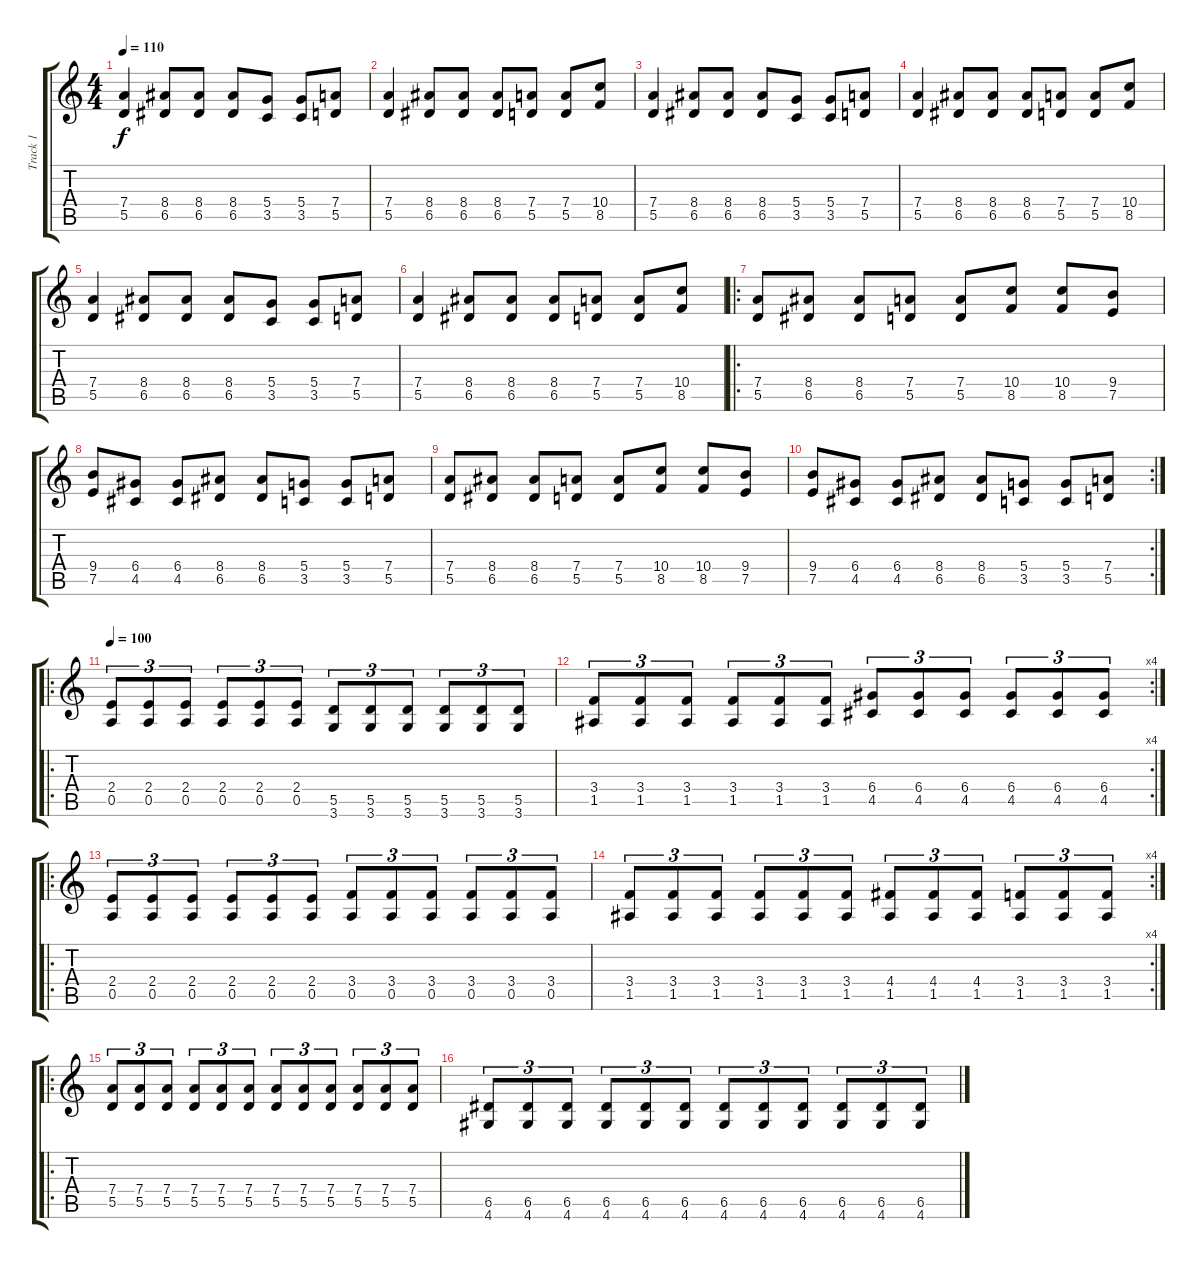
\track ("Track 1" "Track 1") {instrument distortionguitar}
\staff {score tabs}
\tuning (E4 B3 G3 D3 A2 E2) {hide}
\ts (4 4)
\tempo 110
\clef g2
\ks c
(7.4 5.5).4{dy f} (8.4 6.5).8 (8.4 6.5).8 (8.4 6.5).8 (5.4 3.5).8 (5.4 3.5).8 (7.4 5.5).8 |
(7.4 5.5).4 (8.4 6.5).8 (8.4 6.5).8 (8.4 6.5).8 (7.4 5.5).8 (7.4 5.5).8 (10.4 8.5).8 |
(7.4 5.5).4 (8.4 6.5).8 (8.4 6.5).8 (8.4 6.5).8 (5.4 3.5).8 (5.4 3.5).8 (7.4 5.5).8 |
(7.4 5.5).4 (8.4 6.5).8 (8.4 6.5).8 (8.4 6.5).8 (7.4 5.5).8 (7.4 5.5).8 (10.4 8.5).8 |
(7.4 5.5).4 (8.4 6.5).8 (8.4 6.5).8 (8.4 6.5).8 (5.4 3.5).8 (5.4 3.5).8 (7.4 5.5).8 |
(7.4 5.5).4 (8.4 6.5).8 (8.4 6.5).8 (8.4 6.5).8 (7.4 5.5).8 (7.4 5.5).8 (10.4 8.5).8 |
\ro
(7.4 5.5).8 (8.4 6.5).8 (8.4 6.5).8 (7.4 5.5).8 (7.4 5.5).8 (10.4 8.5).8 (10.4 8.5).8 (9.4 7.5).8 |
(9.4 7.5).8 (6.4 4.5).8 (6.4 4.5).8 (8.4 6.5).8 (8.4 6.5).8 (5.4 3.5).8 (5.4 3.5).8 (7.4 5.5).8 |
(7.4 5.5).8 (8.4 6.5).8 (8.4 6.5).8 (7.4 5.5).8 (7.4 5.5).8 (10.4 8.5).8 (10.4 8.5).8 (9.4 7.5).8 |
\rc 2
(9.4 7.5).8 (6.4 4.5).8 (6.4 4.5).8 (8.4 6.5).8 (8.4 6.5).8 (5.4 3.5).8 (5.4 3.5).8 (7.4 5.5).8 |
\ro
\tempo 100
(2.4 0.5).8{tu (3 2)} (2.4 0.5).8{tu (3 2)} (2.4 0.5).8{tu (3 2)} (2.4 0.5).8{tu (3 2)} (2.4 0.5).8{tu (3 2)} (2.4 0.5).8{tu (3 2)} (5.5 3.6).8{tu (3 2)} (5.5 3.6).8{tu (3 2)} (5.5 3.6).8{tu (3 2)} (5.5 3.6).8{tu (3 2)} (5.5 3.6).8{tu (3 2)} (5.5 3.6).8{tu (3 2)} |
\rc 4
(3.4 1.5).8{tu (3 2)} (3.4 1.5).8{tu (3 2)} (3.4 1.5).8{tu (3 2)} (3.4 1.5).8{tu (3 2)} (3.4 1.5).8{tu (3 2)} (3.4 1.5).8{tu (3 2)} (6.4 4.5).8{tu (3 2)} (6.4 4.5).8{tu (3 2)} (6.4 4.5).8{tu (3 2)} (6.4 4.5).8{tu (3 2)} (6.4 4.5).8{tu (3 2)} (6.4 4.5).8{tu (3 2)} |
\ro
(2.4 0.5).8{tu (3 2)} (2.4 0.5).8{tu (3 2)} (2.4 0.5).8{tu (3 2)} (2.4 0.5).8{tu (3 2)} (2.4 0.5).8{tu (3 2)} (2.4 0.5).8{tu (3 2)} (3.4 0.5).8{tu (3 2)} (3.4 0.5).8{tu (3 2)} (3.4 0.5).8{tu (3 2)} (3.4 0.5).8{tu (3 2)} (3.4 0.5).8{tu (3 2)} (3.4 0.5).8{tu (3 2)} |
\rc 4
(3.4 1.5).8{tu (3 2)} (3.4 1.5).8{tu (3 2)} (3.4 1.5).8{tu (3 2)} (3.4 1.5).8{tu (3 2)} (3.4 1.5).8{tu (3 2)} (3.4 1.5).8{tu (3 2)} (4.4 1.5).8{tu (3 2)} (4.4 1.5).8{tu (3 2)} (4.4 1.5).8{tu (3 2)} (3.4 1.5).8{tu (3 2)} (3.4 1.5).8{tu (3 2)} (3.4 1.5).8{tu (3 2)} |
\ro
(7.4 5.5).8{tu (3 2)} (7.4 5.5).8{tu (3 2)} (7.4 5.5).8{tu (3 2)} (7.4 5.5).8{tu (3 2)} (7.4 5.5).8{tu (3 2)} (7.4 5.5).8{tu (3 2)} (7.4 5.5).8{tu (3 2)} (7.4 5.5).8{tu (3 2)} (7.4 5.5).8{tu (3 2)} (7.4 5.5).8{tu (3 2)} (7.4 5.5).8{tu (3 2)} (7.4 5.5).8{tu (3 2)} |
(6.5 4.6).8{tu (3 2)} (6.5 4.6).8{tu (3 2)} (6.5 4.6).8{tu (3 2)} (6.5 4.6).8{tu (3 2)} (6.5 4.6).8{tu (3 2)} (6.5 4.6).8{tu (3 2)} (6.5 4.6).8{tu (3 2)} (6.5 4.6).8{tu (3 2)} (6.5 4.6).8{tu (3 2)} (6.5 4.6).8{tu (3 2)} (6.5 4.6).8{tu (3 2)} (6.5 4.6).8{tu (3 2)}
